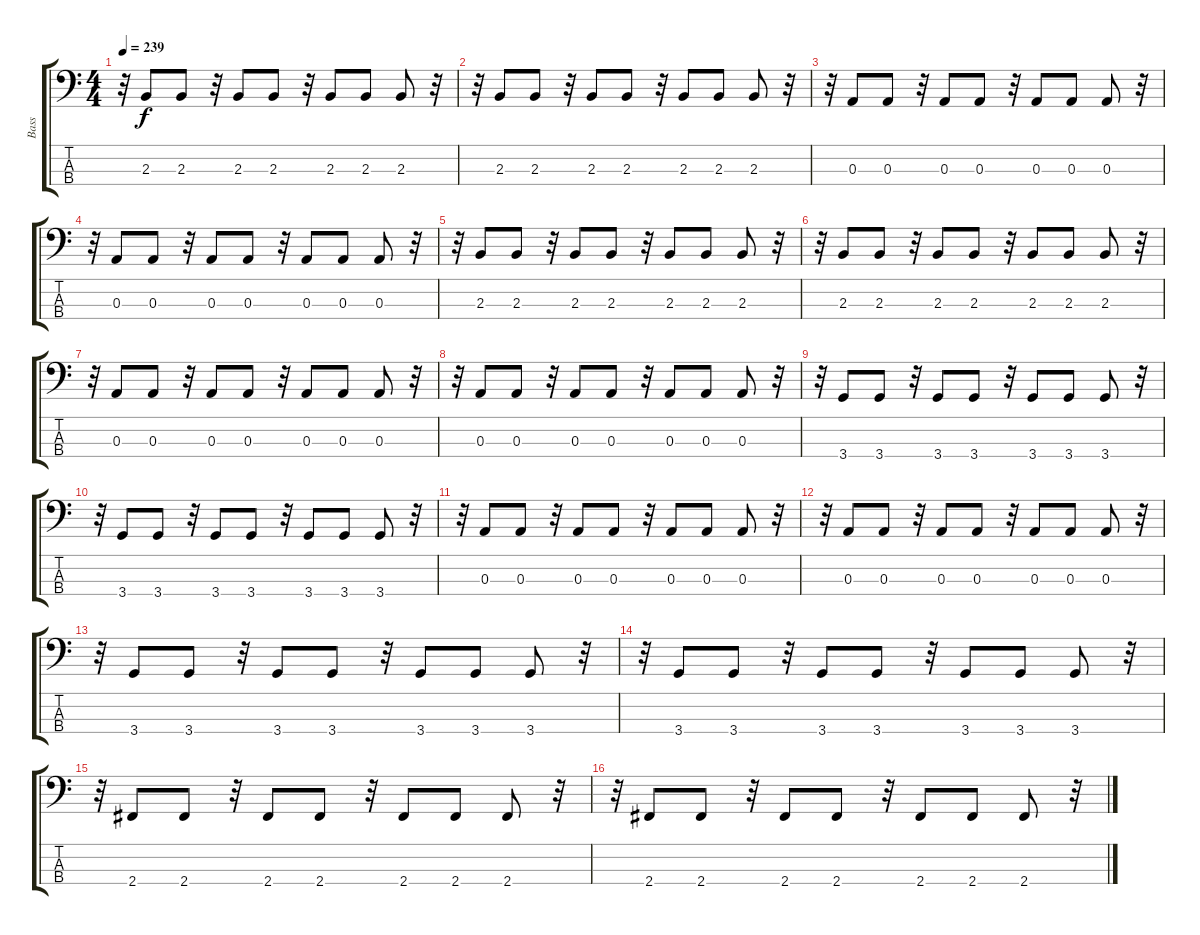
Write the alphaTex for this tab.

\track ("Bass" "Bass") {instrument electricbasspick}
\staff {score tabs}
\tuning (G2 D2 A1 E1) {hide}
\ts (4 4)
\tempo 239
\clef f4
\ks c
r.32{dy f} 2.3.8 2.3.8 r.32 2.3.8 2.3.8 r.32 2.3.8 2.3.8 2.3.8 r.32 |
r.32 2.3.8 2.3.8 r.32 2.3.8 2.3.8 r.32 2.3.8 2.3.8 2.3.8 r.32 |
r.32 0.3.8 0.3.8 r.32 0.3.8 0.3.8 r.32 0.3.8 0.3.8 0.3.8 r.32 |
r.32 0.3.8 0.3.8 r.32 0.3.8 0.3.8 r.32 0.3.8 0.3.8 0.3.8 r.32 |
r.32 2.3.8 2.3.8 r.32 2.3.8 2.3.8 r.32 2.3.8 2.3.8 2.3.8 r.32 |
r.32 2.3.8 2.3.8 r.32 2.3.8 2.3.8 r.32 2.3.8 2.3.8 2.3.8 r.32 |
r.32 0.3.8 0.3.8 r.32 0.3.8 0.3.8 r.32 0.3.8 0.3.8 0.3.8 r.32 |
r.32 0.3.8 0.3.8 r.32 0.3.8 0.3.8 r.32 0.3.8 0.3.8 0.3.8 r.32 |
r.32 3.4.8 3.4.8 r.32 3.4.8 3.4.8 r.32 3.4.8 3.4.8 3.4.8 r.32 |
r.32 3.4.8 3.4.8 r.32 3.4.8 3.4.8 r.32 3.4.8 3.4.8 3.4.8 r.32 |
r.32 0.3.8 0.3.8 r.32 0.3.8 0.3.8 r.32 0.3.8 0.3.8 0.3.8 r.32 |
r.32 0.3.8 0.3.8 r.32 0.3.8 0.3.8 r.32 0.3.8 0.3.8 0.3.8 r.32 |
r.32 3.4.8 3.4.8 r.32 3.4.8 3.4.8 r.32 3.4.8 3.4.8 3.4.8 r.32 |
r.32 3.4.8 3.4.8 r.32 3.4.8 3.4.8 r.32 3.4.8 3.4.8 3.4.8 r.32 |
r.32 2.4.8 2.4.8 r.32 2.4.8 2.4.8 r.32 2.4.8 2.4.8 2.4.8 r.32 |
r.32 2.4.8 2.4.8 r.32 2.4.8 2.4.8 r.32 2.4.8 2.4.8 2.4.8 r.32
